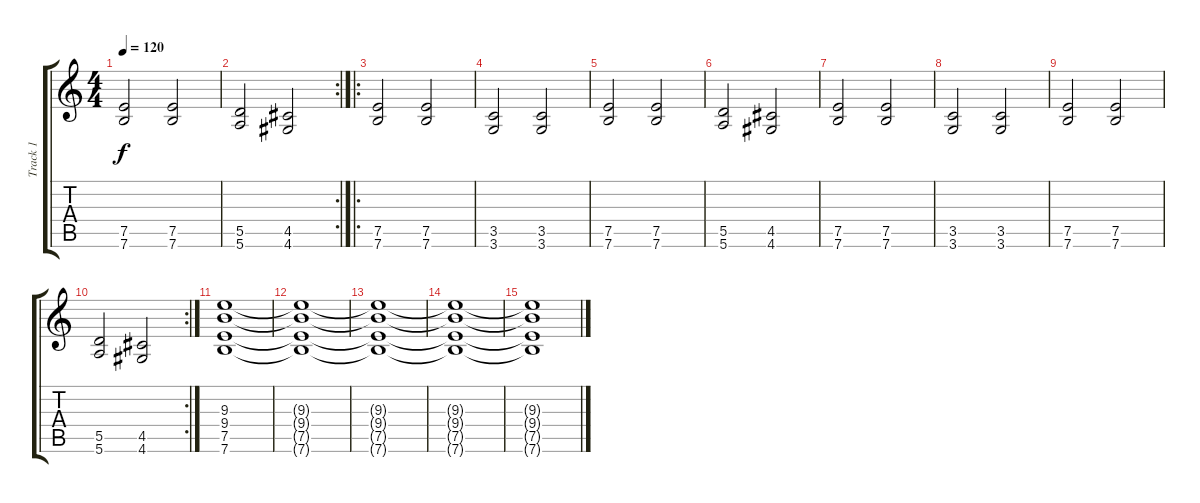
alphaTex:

\track ("Track 1" "Track 1") {instrument distortionguitar}
\staff {score tabs}
\tuning (E4 B3 G3 D3 A2 E2) {hide}
\ts (4 4)
\tempo 120
\clef g2
\ks c
(7.5 7.6).2{dy f} (7.5 7.6).2 |
\rc 2
(5.5 5.6).2 (4.5 4.6).2 |
\ro
(7.5 7.6).2 (7.5 7.6).2 |
(3.5 3.6).2 (3.5 3.6).2 |
(7.5 7.6).2 (7.5 7.6).2 |
(5.5 5.6).2 (4.5 4.6).2 |
(7.5 7.6).2 (7.5 7.6).2 |
(3.5 3.6).2 (3.5 3.6).2 |
(7.5 7.6).2 (7.5 7.6).2 |
\rc 2
(5.5 5.6).2 (4.5 4.6).2 |
(9.3 9.4 7.5 7.6).1{volume 0} |
(9.3{t} 9.4{t} 7.5{t} 7.6{t}).1 |
(9.3{t} 9.4{t} 7.5{t} 7.6{t}).1 |
(9.3{t} 9.4{t} 7.5{t} 7.6{t}).1 |
(9.3{t} 9.4{t} 7.5{t} 7.6{t}).1
